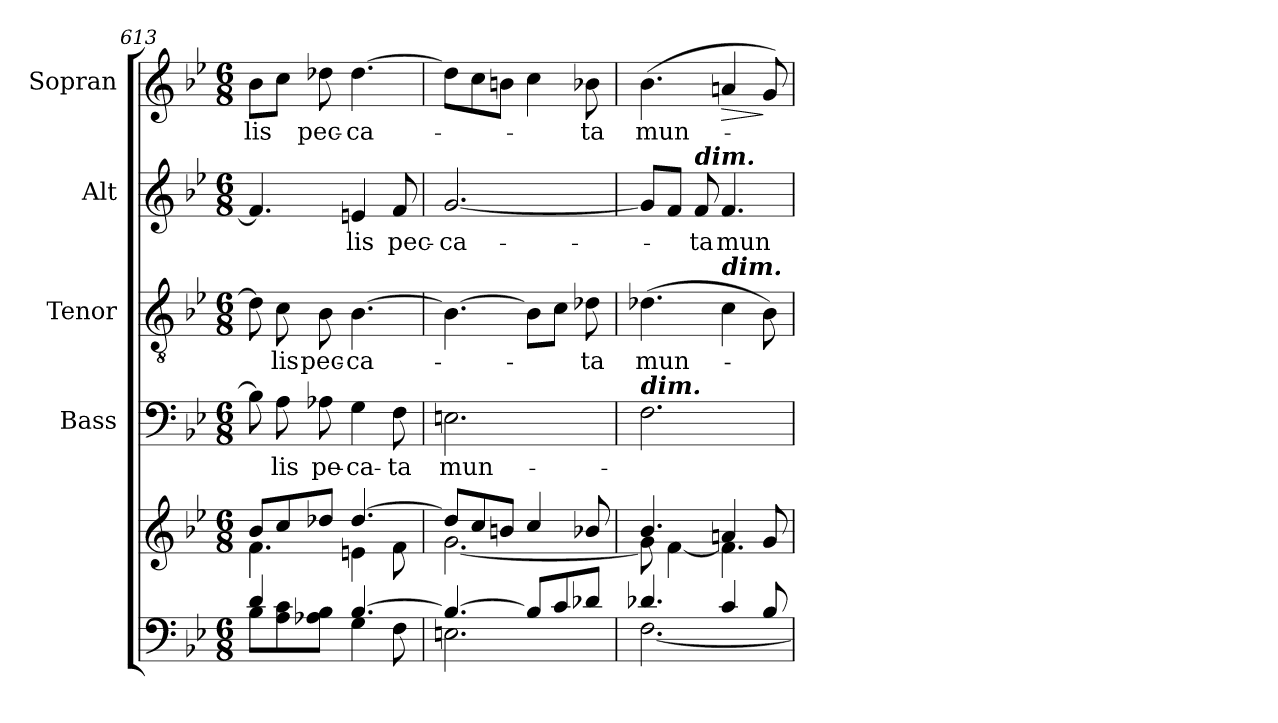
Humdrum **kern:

**kern	**kern	**kern	**text	**kern	**text	**kern	**text	**kern	**text	**dynam
*part5	*part5	*part4	*part4	*part3	*part3	*part2	*part2	*part1	*part1	*part1
*staff6	*staff5	*staff4	*staff4	*staff3	*staff3	*staff2	*staff2	*staff1	*staff1	*staff1
*	*	*I"Bass	*	*I"Tenor	*	*I"Alt	*	*I"Sopran	*	*
*	*	*I'B.	*	*I'T.	*	*I'A.	*	*I'S.	*	*
!!LO:PB:g=z
*clefF4	*clefG2	*clefF4	*	*clefGv2	*	*clefG2	*	*clefG2	*	*
*k[b-e-]	*k[b-e-]	*k[b-e-]	*	*k[b-e-]	*	*k[b-e-]	*	*k[b-e-]	*	*
*B-:	*B-:	*B-:	*	*B-:	*	*B-:	*	*B-:	*	*
*M6/8	*M6/8	*M6/8	*	*M6/8	*	*M6/8	*	*M6/8	*	*
=613	=613	=613	=613	=613	=613	=613	=613	=613	=613	=613
*^	*^	*	*	*	*	*	*	*	*	*
!	!	!	!	!	!	!	!	!	!	!	!LO:LY:b	!
4d/	8B-\L	8b-/L	4.f\	8B-\]	.	8d-\]	.	4.f/]	.	8b-\L	-lis	.
!	!	!	!	!	!LO:LY:b	!	!LO:LY:b	!	!	!	!	!
.	8A\ 8c\	8cc/	.	8A\	-lis	8c\	-lis	.	.	8cc\J	.	.
!	!	!	!	!	!LO:LY:b	!	!LO:LY:b	!	!	!	!LO:LY:b	!
8ryy	8A-X\ 8B-\J	8dd-X/J	.	8A-X\	pe-	8B-\	pec-	.	.	8dd-X\	pec-	.
!	!	!	!	!	!LO:LY:b	!	!LO:LY:b	!	!LO:LY:b	!	!LO:LY:b	!
[>4.B-/	4G\	[>4.dd-/	4en\	4G\	-ca-	[4.B-\	-ca-	4en/	-lis	[4.dd-\	-ca-	.
!	!	!	!	!	!LO:LY:b	!	!	!	!LO:LY:b	!	!	!
.	8F\	.	8f\	8F\	-ta	.	.	8f/	pec-	.	.	.
=614	=614	=614	=614	=614	=614	=614	=614	=614	=614	=614	=614	=614
!	!	!	!	!	!LO:LY:b	!	!	!	!LO:LY:b	!	!	!
4.B-/_	2.En\	8dd-/L]	[<2.g\	2.En\	mun-	4.B-\_	.	[2.g/	-ca-	8dd-\L]	.	.
.	.	8cc/	.	.	.	.	.	.	.	8cc\	.	.
.	.	8bn/J	.	.	.	.	.	.	.	8bn\J	.	.
8B-/L]	.	4cc/	.	.	.	8B-\L]	.	.	.	4cc\	.	.
8c/	.	.	.	.	.	8c\J	.	.	.	.	.	.
!	!	!	!	!	!	!	!LO:LY:b	!	!	!	!LO:LY:b	!
8d-X/J	.	8b-X/	.	.	.	8d-X\	-ta	.	.	8b-X\	-ta	.
=615	=615	=615	=615	=615	=615	=615	=615	=615	=615	=615	=615	=615
!	!	!	!	!LO:TX:a:Bi:t=dim.	!	!	!	!	!	!	!	!
!	!	!	!	!	!	!	!LO:LY:b	!	!	!	!LO:LY:b	!
4.d-X/	[<2.F\	4.b-/	8g\]	2.F\	.	(>4.d-X\	mun-	8g/L]	.	(>4.b-\	mun-	.
.	.	.	[<4f\	.	.	.	.	8f/J	.	.	.	.
!	!	!	!	!	!	!	!	!LO:TX:a:Bi:t=dim.	!	!	!	!
!	!	!	!	!	!	!	!	!	!LO:LY:b	!	!	!
.	.	.	.	.	.	.	.	8f/	-ta	.	.	.
!	!	!	!	!	!	!LO:TX:a:Bi:t=dim.	!	!	!	!	!	!
!	!	!	!	!	!	!	!	!	!LO:LY:b	!	!	!LO:HP:b
4c/	.	4an/	4.f\]	.	.	4c\	.	4.f/	mun-	4an/	.	>
8B-/	.	8g/	.	.	.	8B-\)	.	.	.	8g/)	.	]
*v	*v	*	*	*	*	*	*	*	*	*	*	*
*	*v	*v	*	*	*	*	*	*	*	*	*
=	=	=	=	=	=	=	=	=	=	=
*-	*-	*-	*-	*-	*-	*-	*-	*-	*-	*-
